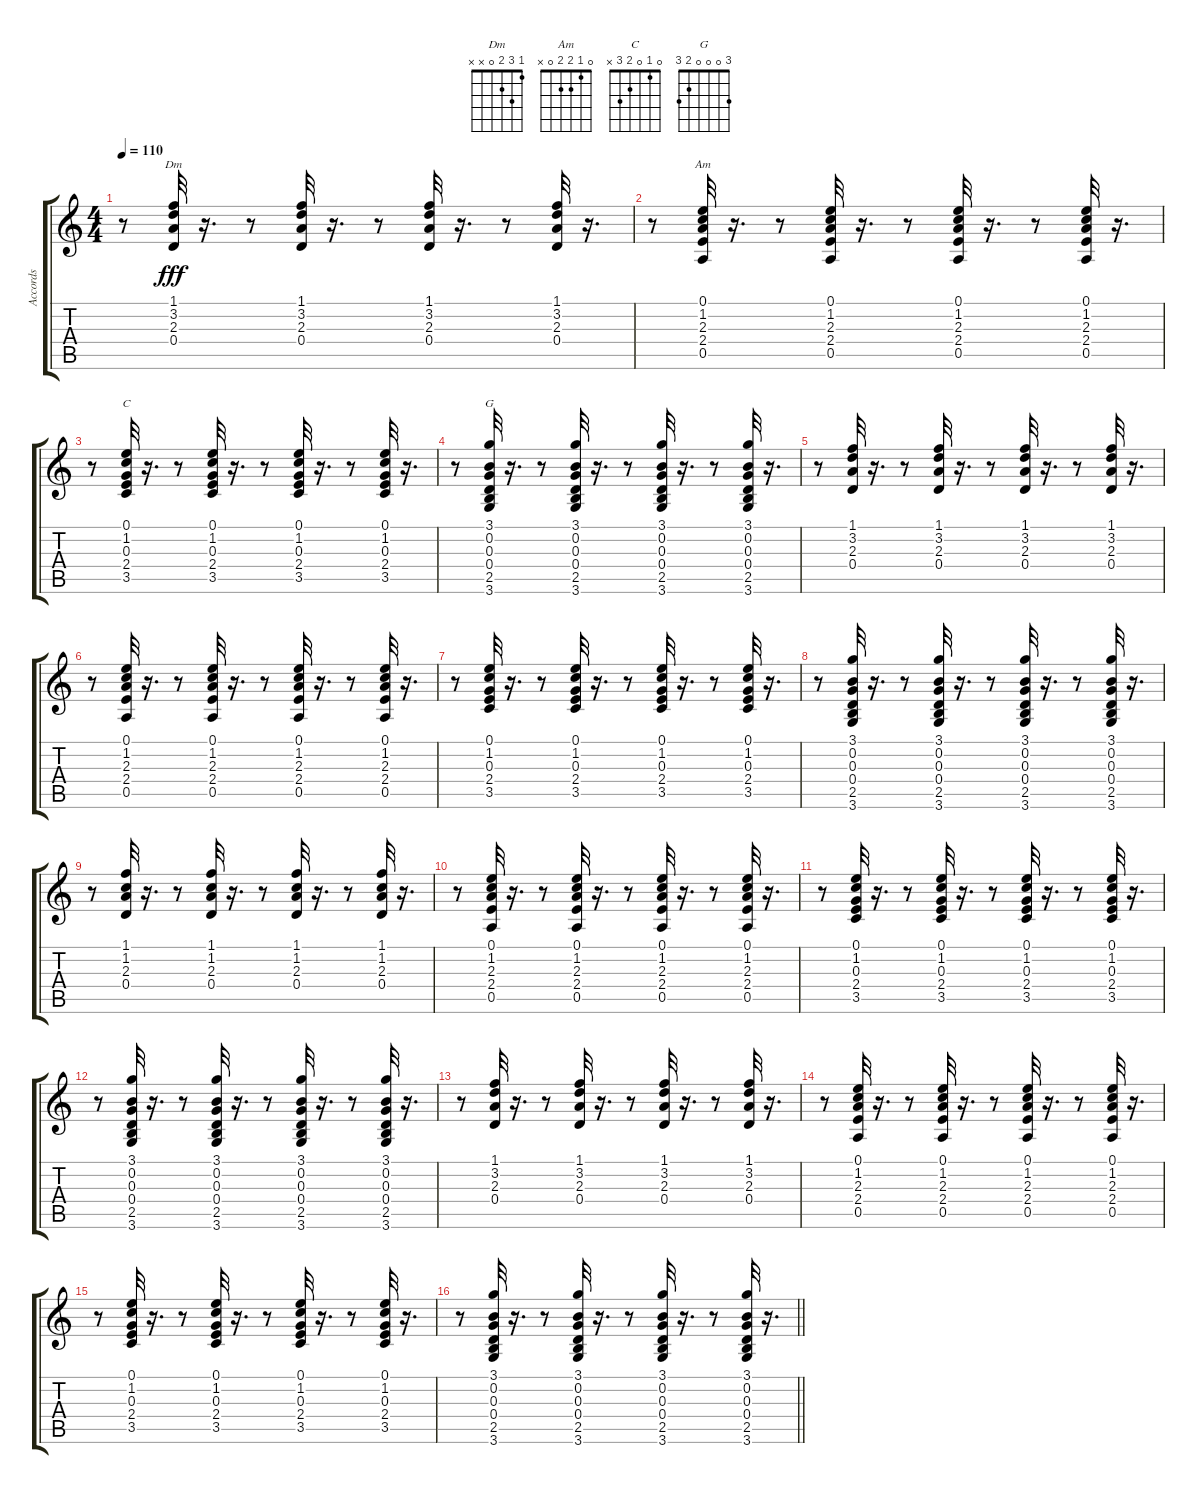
\track ("Accords" "Accords") {instrument acousticguitarsteel}
\staff {score tabs}
\tuning (E4 B3 G3 D3 A2 E2) {hide}
\chord ("Dm" 1 3 2 0 x x)
\chord ("Am" 0 1 2 2 0 x)
\chord ("C" 0 1 0 2 3 x)
\chord ("G" 3 0 0 0 2 3)
\ts (4 4)
\tempo 110
\clef g2
\ks c
r.8{dy fff} (1.1 3.2 2.3 0.4).32{ch "Dm"} r.16{d} r.8 (1.1 3.2 2.3 0.4).32 r.16{d} r.8 (1.1 3.2 2.3 0.4).32 r.16{d} r.8 (1.1 3.2 2.3 0.4).32 r.16{d} |
r.8 (0.1 1.2 2.3 2.4 0.5).32{ch "Am"} r.16{d} r.8 (0.1 1.2 2.3 2.4 0.5).32 r.16{d} r.8 (0.1 1.2 2.3 2.4 0.5).32 r.16{d} r.8 (0.1 1.2 2.3 2.4 0.5).32 r.16{d} |
r.8 (0.1 1.2 0.3 2.4 3.5).32{ch "C"} r.16{d} r.8 (0.1 1.2 0.3 2.4 3.5).32 r.16{d} r.8 (0.1 1.2 0.3 2.4 3.5).32 r.16{d} r.8 (0.1 1.2 0.3 2.4 3.5).32 r.16{d} |
r.8 (3.1 0.2 0.3 0.4 2.5 3.6).32{ch "G"} r.16{d} r.8 (3.1 0.2 0.3 0.4 2.5 3.6).32 r.16{d} r.8 (3.1 0.2 0.3 0.4 2.5 3.6).32 r.16{d} r.8 (3.1 0.2 0.3 0.4 2.5 3.6).32 r.16{d} |
r.8 (1.1 3.2 2.3 0.4).32 r.16{d} r.8 (1.1 3.2 2.3 0.4).32 r.16{d} r.8 (1.1 3.2 2.3 0.4).32 r.16{d} r.8 (1.1 3.2 2.3 0.4).32 r.16{d} |
r.8 (0.1 1.2 2.3 2.4 0.5).32 r.16{d} r.8 (0.1 1.2 2.3 2.4 0.5).32 r.16{d} r.8 (0.1 1.2 2.3 2.4 0.5).32 r.16{d} r.8 (0.1 1.2 2.3 2.4 0.5).32 r.16{d} |
r.8 (0.1 1.2 0.3 2.4 3.5).32 r.16{d} r.8 (0.1 1.2 0.3 2.4 3.5).32 r.16{d} r.8 (0.1 1.2 0.3 2.4 3.5).32 r.16{d} r.8 (0.1 1.2 0.3 2.4 3.5).32 r.16{d} |
r.8 (3.1 0.2 0.3 0.4 2.5 3.6).32 r.16{d} r.8 (3.1 0.2 0.3 0.4 2.5 3.6).32 r.16{d} r.8 (3.1 0.2 0.3 0.4 2.5 3.6).32 r.16{d} r.8 (3.1 0.2 0.3 0.4 2.5 3.6).32 r.16{d} |
r.8 (1.1 1.2 2.3 0.4).32 r.16{d} r.8 (1.1 1.2 2.3 0.4).32 r.16{d} r.8 (1.1 1.2 2.3 0.4).32 r.16{d} r.8 (1.1 1.2 2.3 0.4).32 r.16{d} |
r.8 (0.1 1.2 2.3 2.4 0.5).32 r.16{d} r.8 (0.1 1.2 2.3 2.4 0.5).32 r.16{d} r.8 (0.1 1.2 2.3 2.4 0.5).32 r.16{d} r.8 (0.1 1.2 2.3 2.4 0.5).32 r.16{d} |
r.8 (0.1 1.2 0.3 2.4 3.5).32 r.16{d} r.8 (0.1 1.2 0.3 2.4 3.5).32 r.16{d} r.8 (0.1 1.2 0.3 2.4 3.5).32 r.16{d} r.8 (0.1 1.2 0.3 2.4 3.5).32 r.16{d} |
r.8 (3.1 0.2 0.3 0.4 2.5 3.6).32 r.16{d} r.8 (3.1 0.2 0.3 0.4 2.5 3.6).32 r.16{d} r.8 (3.1 0.2 0.3 0.4 2.5 3.6).32 r.16{d} r.8 (3.1 0.2 0.3 0.4 2.5 3.6).32 r.16{d} |
r.8 (1.1 3.2 2.3 0.4).32 r.16{d} r.8 (1.1 3.2 2.3 0.4).32 r.16{d} r.8 (1.1 3.2 2.3 0.4).32 r.16{d} r.8 (1.1 3.2 2.3 0.4).32 r.16{d} |
r.8 (0.1 1.2 2.3 2.4 0.5).32 r.16{d} r.8 (0.1 1.2 2.3 2.4 0.5).32 r.16{d} r.8 (0.1 1.2 2.3 2.4 0.5).32 r.16{d} r.8 (0.1 1.2 2.3 2.4 0.5).32 r.16{d} |
r.8 (0.1 1.2 0.3 2.4 3.5).32 r.16{d} r.8 (0.1 1.2 0.3 2.4 3.5).32 r.16{d} r.8 (0.1 1.2 0.3 2.4 3.5).32 r.16{d} r.8 (0.1 1.2 0.3 2.4 3.5).32 r.16{d} |
\barLineRight lightlight
r.8 (3.1 0.2 0.3 0.4 2.5 3.6).32 r.16{d} r.8 (3.1 0.2 0.3 0.4 2.5 3.6).32 r.16{d} r.8 (3.1 0.2 0.3 0.4 2.5 3.6).32 r.16{d} r.8 (3.1 0.2 0.3 0.4 2.5 3.6).32 r.16{d}
